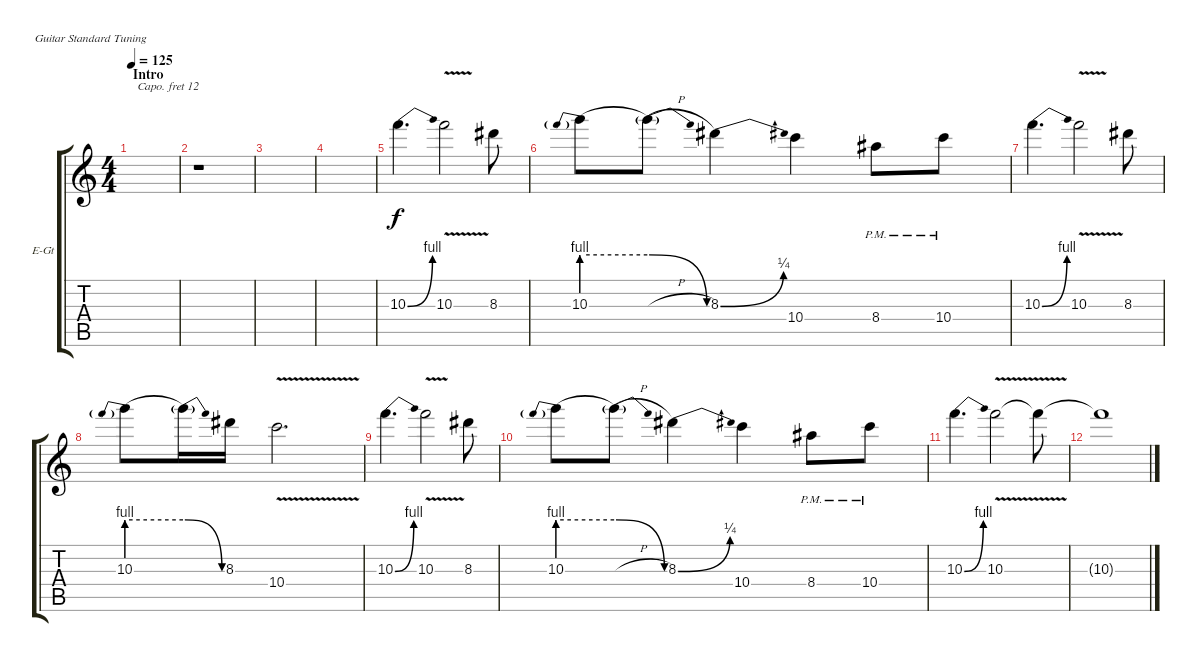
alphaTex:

\bracketExtendMode groupsimilarinstruments
\firstSystemTrackNameOrientation horizontal
\otherSystemsTrackNameOrientation horizontal
\track ("Richie Sambora (Lead - Pitch Siwft)" "E-Gt") {instrument distortionguitar}
\staff {score tabs}
\capo 12
\tuning (E4 B3 G3 D3 A2 E2)
\ts (4 4)
\section ("" "Intro")
\tempo 125
\clef g2
\scale
0.487395
\ks c
|
\scale
0.256303 r.1 |
\scale
0.256303 |
\scale
0.333333 |
\scale
0.333333 10.3{be (bend 0 0 60 4)}.4{d} 10.3{v}.2 8.3.8 |
\scale
0.333333 10.3{be (prebend 0 4 60 4)}.8 10.3{be (release 12.6 4 46.199999999999996 0) h t}.8 8.3{be (bend 0 0 14.399999999999999 1)}.4 10.4.4 8.4{pm}.8 10.4{pm}.8 |
\scale
0.333333 10.3{be (bend 0 0 60 4)}.4{d} 10.3{v}.2 8.3.8 |
\scale
0.333333 10.3{be (prebend 0 4 60 4)}.8 10.3{be (release 18 4 48.6 0) t}.16 8.3.16 10.4{v}.2{d} |
\scale
0.333333 10.3{be (bend 0 0 60 4)}.4{d} 10.3{v}.2 8.3.8 |
\scale
0.333333 10.3{be (prebend 0 4 60 4)}.8 10.3{be (release 12.6 4 46.199999999999996 0) h t}.8 8.3{be (bend 0 0 18 1)}.4 10.4.4 8.4{pm}.8 10.4{pm}.8 |
\scale
0.333333 10.3{be (bend 0 0 60 4)}.4{d} 10.3{v}.2 10.3{t}.8 |
\scale
0.333333 10.3{t}.1 |
\scale
0.333333 |
\scale
0.333333 |
\scale
0.333333 |
\scale
0.333333
